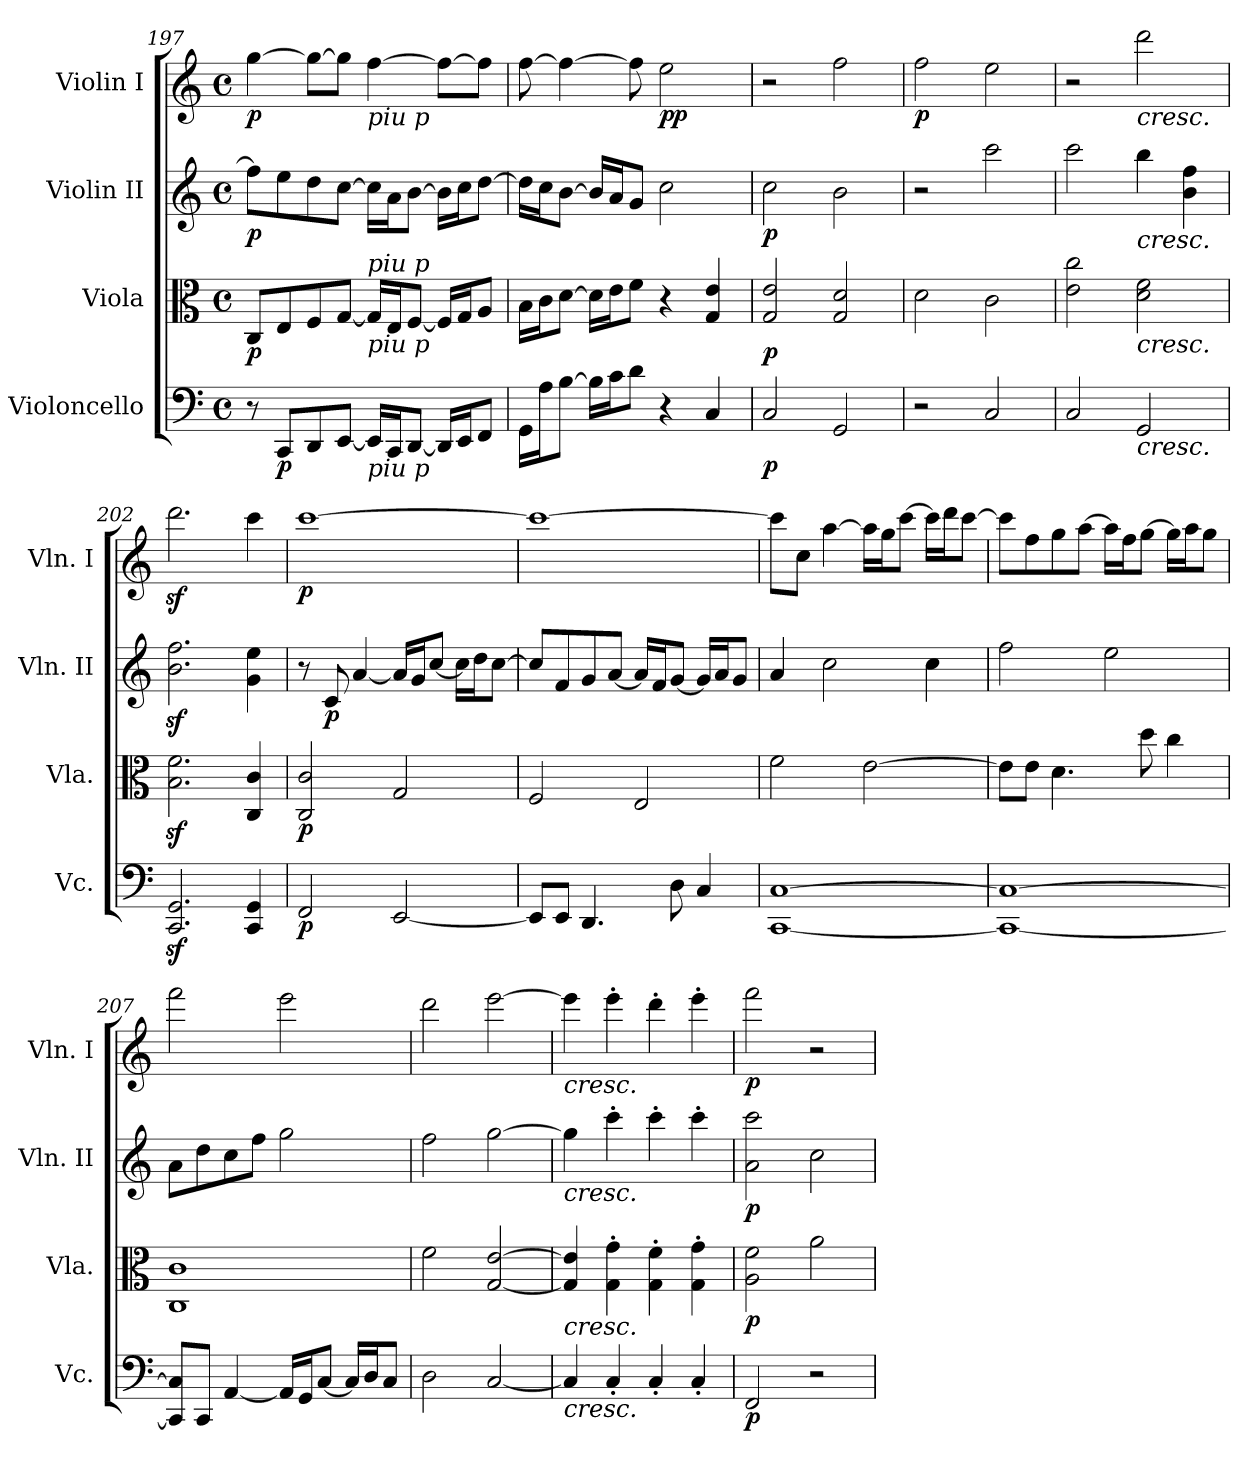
**kern	**dynam	**kern	**dynam	**kern	**dynam	**kern	**dynam
*part4	*part4	*part3	*part3	*part2	*part2	*part1	*part1
*staff4	*staff4	*staff3	*staff3	*staff2	*staff2	*staff1	*staff1
*I"Violoncello	*	*I"Viola	*	*I"Violin II	*	*I"Violin I	*
*I'Vc.	*	*I'Vla.	*	*I'Vln. II	*	*I'Vln. I	*
*clefF4	*	*clefC3	*	*clefG2	*	*clefG2	*
*k[]	*	*k[]	*	*k[]	*	*k[]	*
*M4/4	*	*M4/4	*	*M4/4	*	*M4/4	*
*met(c)	*	*met(c)	*	*met(c)	*	*met(c)	*
=197	=197	=197	=197	=197	=197	=197	=197
!	!	!	!LO:DY:b	!	!LO:DY:b	!	!LO:DY:b
8r	.	8C/L	p	8ff\L]	p	[4gg\	p
!	!LO:DY:b	!	!	!	!	!	!
8CC/L	p	8E/	.	8ee\	.	.	.
8DD/	.	8F/	.	8dd\	.	8gg\L_	.
[8EE/J	.	[8G/J	.	[8cc\J	.	8gg\J]	.
!	!	!	!	!	!	!LO:TX:b:i:t=piu p	!
!	!	!LO:TX:a:i:t=piu p	!	!	!	!	!
!	!	!LO:TX:b:i:t=piu p	!	!	!	!	!
!LO:TX:b:i:t=piu p	!	!	!	!	!	!	!
16EE/LL]	.	16G/LL]	.	16cc\LL]	.	[4ff\	.
16CC/J	.	16E/J	.	16a\J	.	.	.
[8DD/J	.	[8F/J	.	[8b\J	.	.	.
16DD/LL]	.	16F/LL]	.	16b\LL]	.	8ff\L_	.
16EE/J	.	16G/J	.	16cc\J	.	.	.
8FF/J	.	8A/J	.	[8dd\J	.	8ff\J]	.
=198	=198	=198	=198	=198	=198	=198	=198
16GG\LL	.	16B\LL	.	16dd\LL]	.	[8ff\	.
16A\J	.	16c\J	.	16cc\J	.	.	.
[8B\J	.	[8d\J	.	[8b\J	.	4ff\_	.
16B\LL]	.	16d\LL]	.	16b/LL]	.	.	.
16c\J	.	16e\J	.	16a/J	.	.	.
8d\J	.	8f\J	.	8g/J	.	8ff\]	.
!	!	!	!	!	!	!	!LO:DY:b
4r	.	4r	.	2cc\	.	2ee\	pp
4C/	.	4G/ 4e/	.	.	.	.	.
=199	=199	=199	=199	=199	=199	=199	=199
!	!LO:DY:b	!	!LO:DY:b	!	!LO:DY:b	!	!
2C/	p	2G/ 2e/	p	2cc\	p	2r	.
2GG/	.	2G/ 2d/	.	2b\	.	2ff\	.
=200	=200	=200	=200	=200	=200	=200	=200
!	!	!	!	!	!	!	!LO:DY:b
2r	.	2d\	.	2r	.	2ff\	p
2C/	.	2c\	.	2ccc\	.	2ee\	.
!!LO:LB:g=z
=201	=201	=201	=201	=201	=201	=201	=201
2C/	.	2e\ 2cc\	.	2ccc\	.	2r	.
!	!	!	!	!	!	!LO:TX:b:i:t=cresc.	!
!	!	!	!	!LO:TX:b:i:t=cresc.	!	!	!
!	!	!LO:TX:b:i:t=cresc.	!	!	!	!	!
!LO:TX:b:i:t=cresc.	!	!	!	!	!	!	!
2GG/	.	2d\ 2f\	.	4bb\	.	2ddd\	.
.	.	.	.	4b\ 4ff\	.	.	.
=202	=202	=202	=202	=202	=202	=202	=202
2.CC/z< 2.GG/z<	.	2.B\z< 2.f\z<	.	2.b\z< 2.ff\z<	.	2.dddz<\	.
4CC/ 4GG/	.	4C/ 4c/	.	4g\ 4ee\	.	4ccc\	.
=203	=203	=203	=203	=203	=203	=203	=203
!	!LO:DY:b	!	!LO:DY:b	!	!	!	!LO:DY:b
2FF/	p	2C/ 2c/	p	8r	.	[1ccc	p
!	!	!	!	!	!LO:DY:b	!	!
.	.	.	.	8c/	p	.	.
.	.	.	.	[4a/	.	.	.
[2EE/	.	2G/	.	16a/LL]	.	.	.
.	.	.	.	16g/J	.	.	.
.	.	.	.	[8cc/J	.	.	.
.	.	.	.	16cc\LL]	.	.	.
.	.	.	.	16dd\J	.	.	.
.	.	.	.	[8cc\J	.	.	.
=204	=204	=204	=204	=204	=204	=204	=204
8EE/L]	.	2F/	.	8cc/L]	.	1ccc_	.
8EE/J	.	.	.	8f/	.	.	.
4.DD/	.	.	.	8g/	.	.	.
.	.	.	.	[8a/J	.	.	.
.	.	2E/	.	16a/LL]	.	.	.
.	.	.	.	16f/J	.	.	.
8D\	.	.	.	[8g/J	.	.	.
4C/	.	.	.	16g/LL]	.	.	.
.	.	.	.	16a/J	.	.	.
.	.	.	.	8g/J	.	.	.
=205	=205	=205	=205	=205	=205	=205	=205
[1CC [1C	.	2f\	.	4a/	.	8ccc\L]	.
.	.	.	.	.	.	8cc\J	.
.	.	.	.	2cc\	.	[4aa\	.
.	.	[2e\	.	.	.	16aa\LL]	.
.	.	.	.	.	.	16gg\J	.
.	.	.	.	.	.	[8ccc\J	.
.	.	.	.	4cc\	.	16ccc\LL]	.
.	.	.	.	.	.	16ddd\J	.
.	.	.	.	.	.	[8ccc\J	.
!!LO:LB:g=z
=206	=206	=206	=206	=206	=206	=206	=206
1CC_ 1C_	.	8e\L]	.	2ff\	.	8ccc\L]	.
.	.	8e\J	.	.	.	8ff\	.
.	.	4.d\	.	.	.	8gg\	.
.	.	.	.	.	.	[8aa\J	.
.	.	.	.	2ee\	.	16aa\LL]	.
.	.	.	.	.	.	16ff\J	.
.	.	8dd\	.	.	.	[8gg\J	.
.	.	4cc\	.	.	.	16gg\LL]	.
.	.	.	.	.	.	16aa\J	.
.	.	.	.	.	.	8gg\J	.
=207	=207	=207	=207	=207	=207	=207	=207
8CC/] 8C/]L	.	1C 1c	.	8a\L	.	2fff\	.
8CC/J	.	.	.	8dd\	.	.	.
[4AA/	.	.	.	8cc\	.	.	.
.	.	.	.	8ff\J	.	.	.
16AA/LL]	.	.	.	2gg\	.	2eee\	.
16GG/J	.	.	.	.	.	.	.
[8C/J	.	.	.	.	.	.	.
16C/LL]	.	.	.	.	.	.	.
16D/J	.	.	.	.	.	.	.
8C/J	.	.	.	.	.	.	.
=208	=208	=208	=208	=208	=208	=208	=208
2D\	.	2f\	.	2ff\	.	2ddd\	.
[2C/	.	[2G/ [2e/	.	[2gg\	.	[2eee\	.
!!LO:PB:g=z
=209	=209	=209	=209	=209	=209	=209	=209
!	!	!	!	!	!	!LO:TX:b:i:t=cresc.	!
!	!	!	!	!LO:TX:b:i:t=cresc.	!	!	!
!	!	!LO:TX:b:i:t=cresc.	!	!	!	!	!
!LO:TX:b:i:t=cresc.	!	!	!	!	!	!	!
4C/]	.	4G/] 4e/]	.	4gg\]	.	4eee\]	.
4C'/	.	4G\' 4g\'	.	4ccc'\	.	4eee'\	.
4C'/	.	4G\' 4f\'	.	4ccc'\	.	4ddd'\	.
4C'/	.	4G\' 4g\'	.	4ccc'\	.	4eee'\	.
=210	=210	=210	=210	=210	=210	=210	=210
!	!LO:DY:b	!	!LO:DY:b	!	!LO:DY:b	!	!LO:DY:b
2FF/	p	2A\ 2f\	p	2a\ 2ccc\	p	2fff\	p
2r	.	2a\	.	2cc\	.	2r	.
=	=	=	=	=	=	=	=
*-	*-	*-	*-	*-	*-	*-	*-
